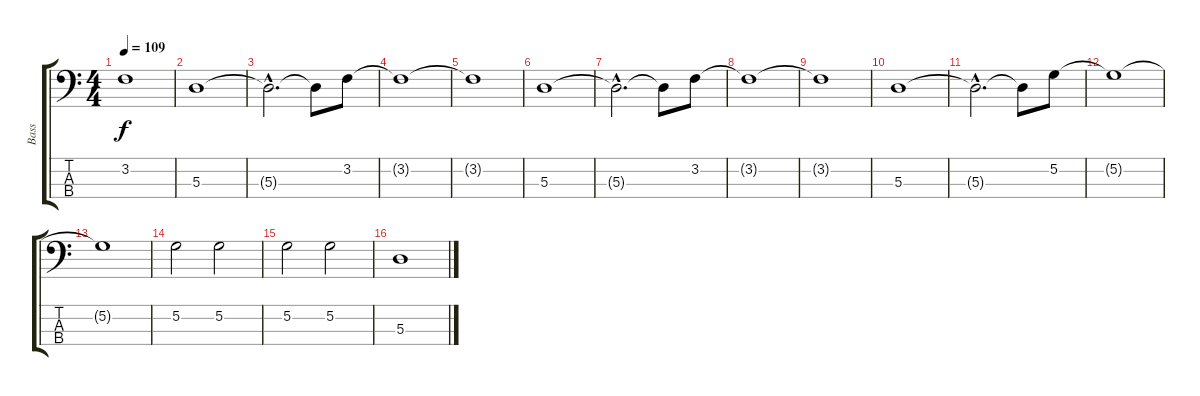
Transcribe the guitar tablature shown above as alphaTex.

\track ("Bass" "Bass") {instrument fretlessbass}
\staff {score tabs}
\tuning (G2 D2 A1 E1) {hide}
\ts (4 4)
\tempo 109
\clef f4
\ks c
3.2{t}.1{dy f} |
5.3.1 |
5.3{hac t}.2{d} 5.3{t}.8 3.2.8 |
3.2{t}.1 |
3.2{t}.1 |
5.3.1 |
5.3{hac t}.2{d} 5.3{t}.8 3.2.8 |
3.2{t}.1 |
3.2{t}.1 |
5.3.1 |
5.3{hac t}.2{d} 5.3{t}.8 5.2.8 |
5.2{t}.1 |
5.2{t}.1 |
5.2.2 5.2.2 |
5.2.2 5.2.2 |
5.3.1
